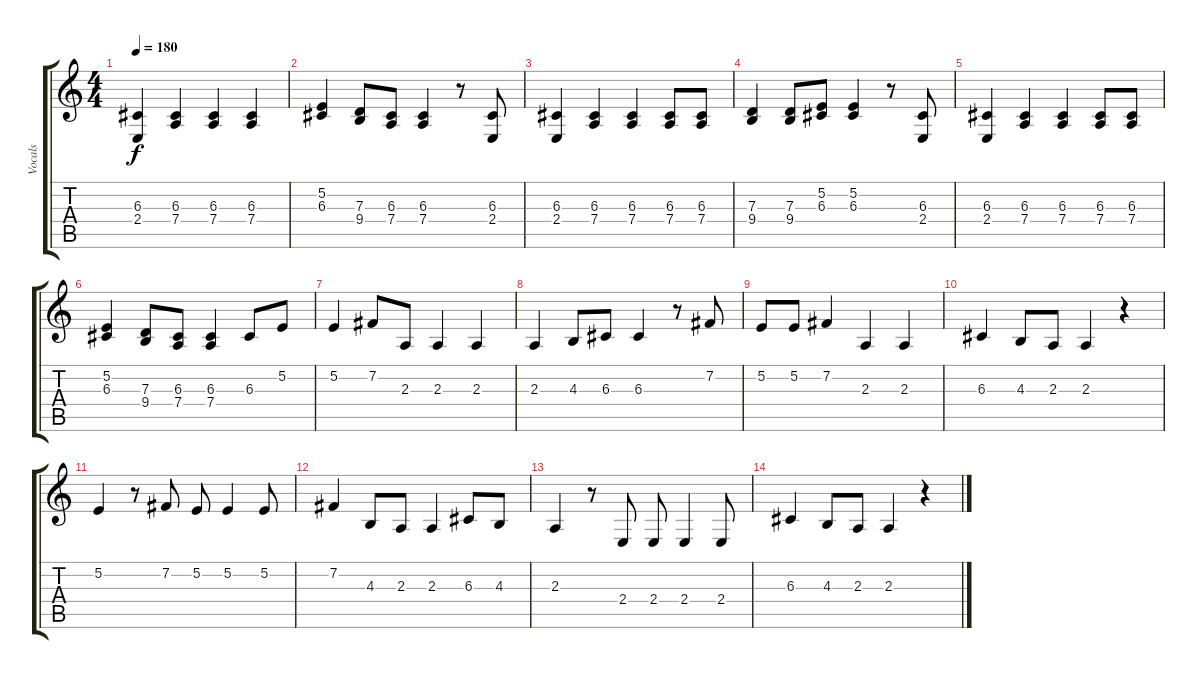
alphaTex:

\track ("Vocals" "Vocals") {instrument clarinet}
\staff {score tabs}
\tuning (E4 B3 G3 D3 A2 E2) {hide}
\ts (4 4)
\tempo 180
\clef g2
\ks c
(6.3 2.4).4{dy f} (6.3 7.4).4 (6.3 7.4).4 (6.3 7.4).4 |
(5.2 6.3).4 (7.3 9.4).8 (6.3 7.4).8 (6.3 7.4).4 r.8 (6.3 2.4).8 |
(6.3 2.4).4 (6.3 7.4).4 (6.3 7.4).4 (6.3 7.4).8 (6.3 7.4).8 |
(7.3 9.4).4 (7.3 9.4).8 (5.2 6.3).8 (5.2 6.3).4 r.8 (6.3 2.4).8 |
(6.3 2.4).4 (6.3 7.4).4 (6.3 7.4).4 (6.3 7.4).8 (6.3 7.4).8 |
(5.2 6.3).4 (7.3 9.4).8 (6.3 7.4).8 (6.3 7.4).4 6.3.8 5.2.8 |
5.2.4 7.2.8 2.3.8 2.3.4 2.3.4 |
2.3.4 4.3.8 6.3.8 6.3.4 r.8 7.2.8 |
5.2.8 5.2.8 7.2.4 2.3.4 2.3.4 |
6.3.4 4.3.8 2.3.8 2.3.4 r.4 |
5.2.4 r.8 7.2.8 5.2.8 5.2.4 5.2.8 |
7.2.4 4.3.8 2.3.8 2.3.4 6.3.8 4.3.8 |
2.3.4 r.8 2.4.8 2.4.8 2.4.4 2.4.8 |
6.3.4 4.3.8 2.3.8 2.3.4 r.4
